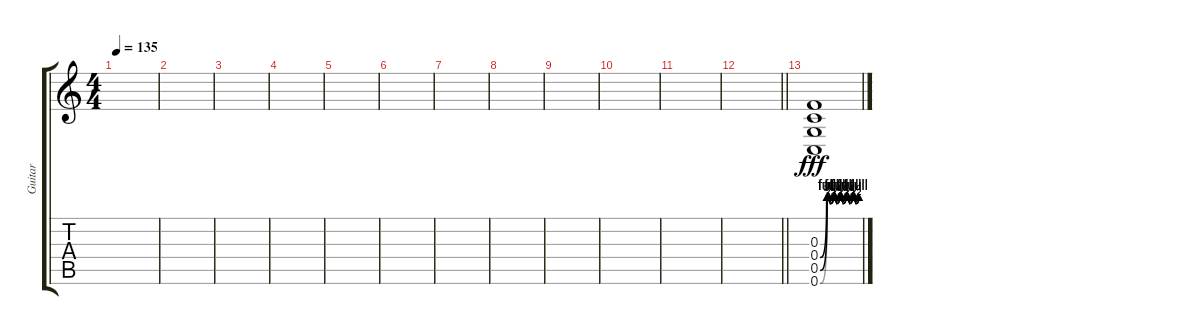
\track ("Guitar" "Guitar") {instrument distortionguitar}
\staff {score tabs}
\tuning (D4 A3 F3 C3 G2 C2) {hide}
\ts (4 4)
\section ("" "")
\tempo 135
\clef g2
\ks c
|
|
|
|
|
|
|
|
|
|
|
\barLineRight lightlight
|
\section ("" "")
(0.3 0.4{be (custom 0 0 10 4 15 2 20 4 25 2 30 4 35 2 40 4 45 2 50 4 55 2 60 4)} 0.5{be (custom 0 0 11 4 15 2 21 4 25 2 30 4 35 2 40 4 45 2 50 4 55 2 60 4)} 0.6{be (custom 0 0 11 4 15 2 20 4 25 2 30 4 35 2 40 4 45 2 50 4 54 2 60 4)}).1{dy fff volume 16 balance 6 instrument melodictom}
